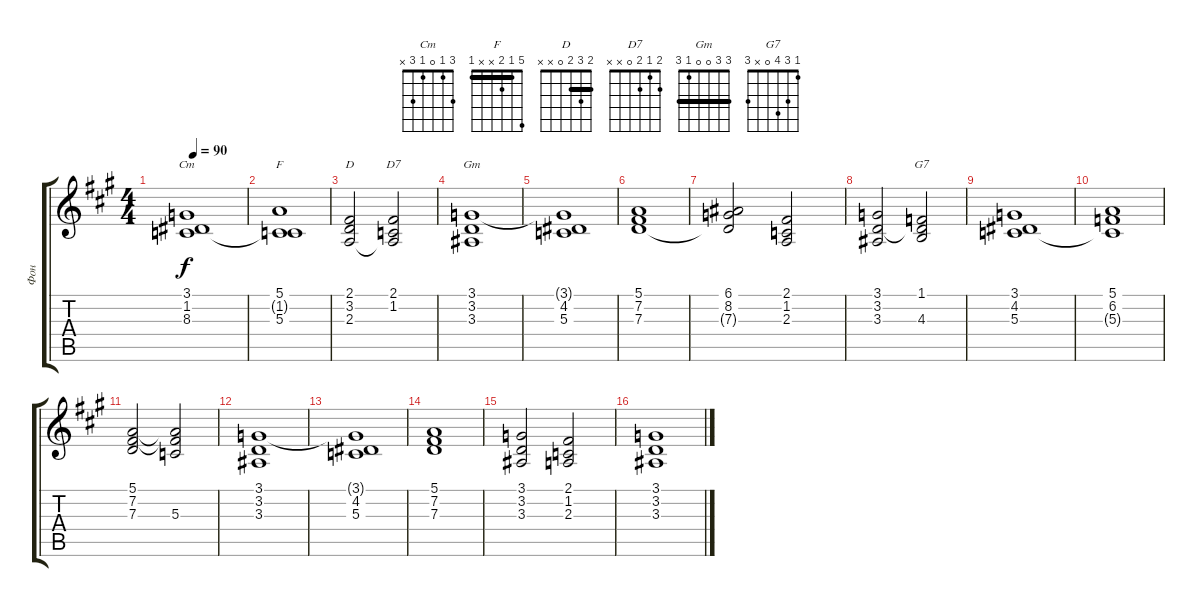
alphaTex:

\track ("Фон" "Фон") {instrument pad2warm}
\staff {score tabs}
\tuning (E4 B3 G3 D3 A2 E2) {hide}
\chord ("Cm" 3 1 0 1 3 x)
\chord ("F" 5 1 2 x x 1) {barre 1}
\chord ("D" 2 3 2 0 x x) {barre 2}
\chord ("D7" 2 1 2 0 x x)
\chord ("Gm" 3 3 0 0 1 3) {barre 3}
\chord ("G7" 1 3 4 0 x 3)
\ts (4 4)
\tempo 90
\clef g2
\ks f#minor
(3.1 1.2 8.3).1{ch "Cm" dy f} |
(5.1 1.2{t} 5.3).1{ch "F"} |
(2.1 3.2 2.3).2{ch "D"} (2.1 1.2 2.3{t}).2{ch "D7"} |
(3.1 3.2 3.3).1{ch "Gm"} |
(3.1{t} 4.2 5.3).1 |
(5.1 7.2 7.3).1 |
(6.1 8.2 7.3{t}).2 (2.1 1.2 2.3).2 |
(3.1 3.2 3.3).2 (1.1 3.2{t} 4.3).2{ch "G7"} |
(3.1 4.2 5.3).1 |
(5.1 6.2 5.3{t}).1 |
(5.1 7.2 7.3).2 (5.1{t} 7.2{t} 5.3).2 |
(3.1 3.2 3.3).1 |
(3.1{t} 4.2 5.3).1 |
(5.1 7.2 7.3).1 |
(3.1 3.2 3.3).2 (2.1 1.2 2.3).2 |
(3.1 3.2 3.3).1
